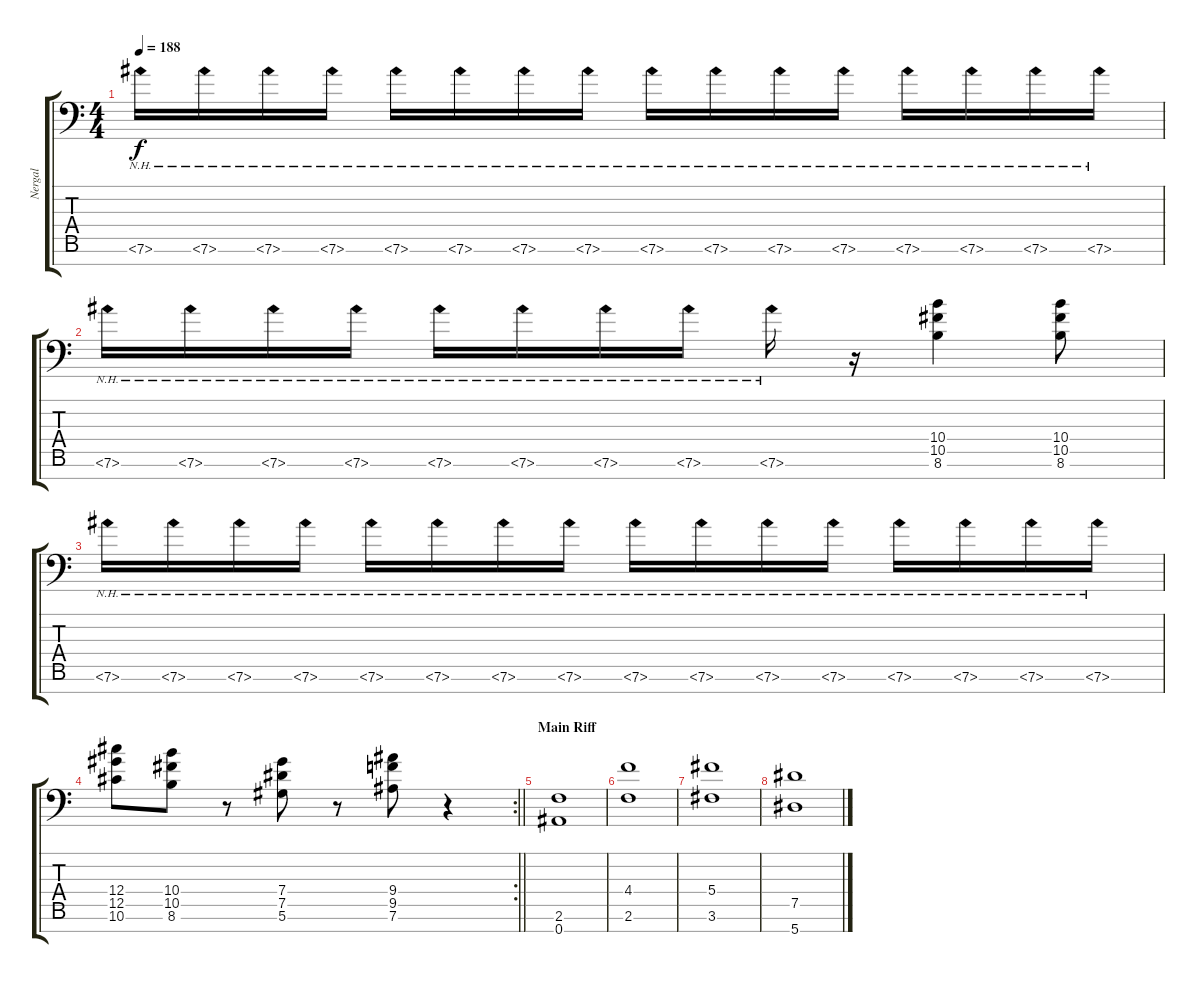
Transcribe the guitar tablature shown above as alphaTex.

\track ("Nergal" "Nergal") {instrument distortionguitar}
\staff {score tabs}
\tuning (Eb4 Bb3 Gb3 Db3 Ab2 Eb2 Bb1) {hide}
\ts (4 4)
\tempo 188
\clef f4
\ks c
7.6{nh}.16{dy f} 7.6{nh}.16 7.6{nh}.16 7.6{nh}.16 7.6{nh}.16 7.6{nh}.16 7.6{nh}.16 7.6{nh}.16 7.6{nh}.16 7.6{nh}.16 7.6{nh}.16 7.6{nh}.16 7.6{nh}.16 7.6{nh}.16 7.6{nh}.16 7.6{nh}.16 |
7.6{nh}.16 7.6{nh}.16 7.6{nh}.16 7.6{nh}.16 7.6{nh}.16 7.6{nh}.16 7.6{nh}.16 7.6{nh}.16 7.6{nh}.16 r.16 (10.4 10.5 8.6).4 (10.4 10.5 8.6).8 |
7.6{nh}.16 7.6{nh}.16 7.6{nh}.16 7.6{nh}.16 7.6{nh}.16 7.6{nh}.16 7.6{nh}.16 7.6{nh}.16 7.6{nh}.16 7.6{nh}.16 7.6{nh}.16 7.6{nh}.16 7.6{nh}.16 7.6{nh}.16 7.6{nh}.16 7.6{nh}.16 |
\rc 2
\barLineRight lightlight
(12.4 12.5 10.6).8 (10.4 10.5 8.6).8 r.8 (7.4 7.5 5.6).8 r.8 (9.4 9.5 7.6).8 r.4 |
\section ("" "Main Riff")
(2.6 0.7).1 |
(4.4 2.6).1 |
(5.4 3.6).1 |
(7.5 5.7).1
